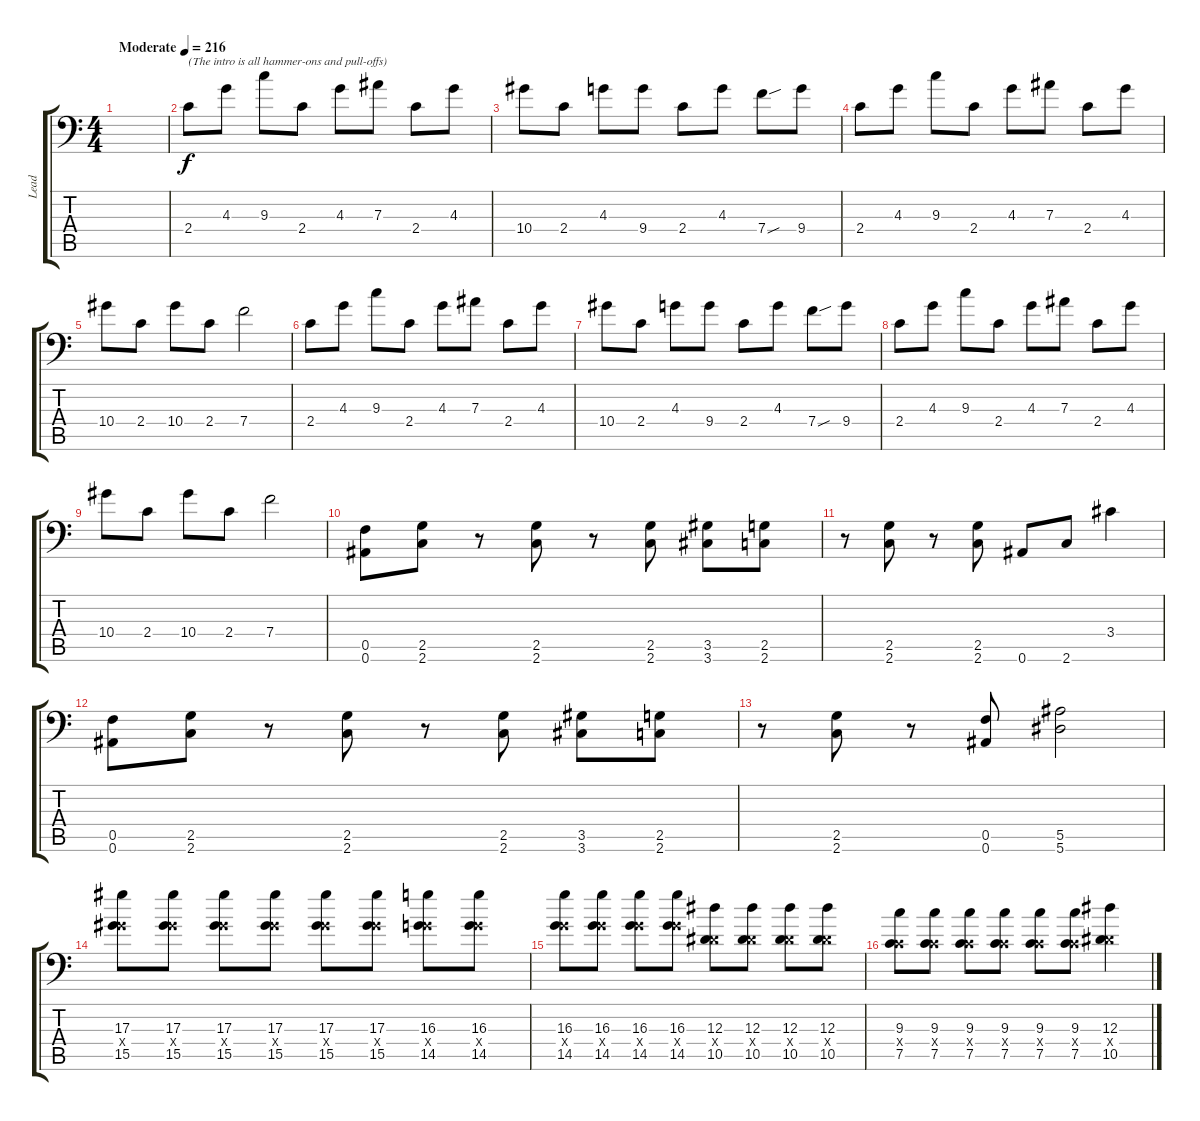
\track ("Lead" "Lead") {solo instrument distortionguitar}
\staff {score tabs}
\tuning (C4 G3 Eb3 Bb2 F2 Bb1) {hide}
\ts (4 4)
\tempo (216 "Moderate")
\clef f4
\ks c
|
2.4.8{txt "(The intro is all hammer-ons and pull-offs)" volume 9} 4.3.8 9.3.8 2.4.8 4.3.8 7.3.8 2.4.8 4.3.8 |
10.4.8 2.4.8 4.3.8 9.4.8 2.4.8 4.3.8 7.4{sou}.8 9.4.8 |
2.4.8 4.3.8 9.3.8 2.4.8 4.3.8 7.3.8 2.4.8 4.3.8 |
10.4.8 2.4.8 10.4.8 2.4.8 7.4.2 |
2.4.8{volume 9} 4.3.8 9.3.8 2.4.8 4.3.8 7.3.8 2.4.8 4.3.8 |
10.4.8 2.4.8 4.3.8 9.4.8 2.4.8 4.3.8 7.4{sou}.8 9.4.8 |
2.4.8 4.3.8 9.3.8 2.4.8 4.3.8 7.3.8 2.4.8 4.3.8 |
10.4.8 2.4.8 10.4.8 2.4.8 7.4.2 |
(0.5 0.6).8{volume 13} (2.5 2.6).8 r.8 (2.5 2.6).8 r.8 (2.5 2.6).8 (3.5 3.6).8 (2.5 2.6).8 |
r.8 (2.5 2.6).8 r.8 (2.5 2.6).8 0.6.8 2.6.8 3.4.4 |
(0.5 0.6).8 (2.5 2.6).8 r.8 (2.5 2.6).8 r.8 (2.5 2.6).8 (3.5 3.6).8 (2.5 2.6).8 |
r.8 (2.5 2.6).8 r.8 (0.5 0.6).8 (5.5 5.6).2 |
(17.3 10.4{x} 15.5).8 (17.3 10.4{x} 15.5).8 (17.3 10.4{x} 15.5).8 (17.3 10.4{x} 15.5).8 (17.3 10.4{x} 15.5).8 (17.3 10.4{x} 15.5).8 (16.3 9.4{x} 14.5).8 (16.3 9.4{x} 14.5).8 |
(16.3 9.4{x} 14.5).8 (16.3 9.4{x} 14.5).8 (16.3 9.4{x} 14.5).8 (16.3 9.4{x} 14.5).8 (12.3 5.4{x} 10.5).8 (12.3 5.4{x} 10.5).8 (12.3 5.4{x} 10.5).8 (12.3 5.4{x} 10.5).8 |
(9.3 2.4{x} 7.5).8 (9.3 2.4{x} 7.5).8 (9.3 2.4{x} 7.5).8 (9.3 2.4{x} 7.5).8 (9.3 2.4{x} 7.5).8 (9.3 2.4{x} 7.5).8 (12.3 5.4{x} 10.5).4
